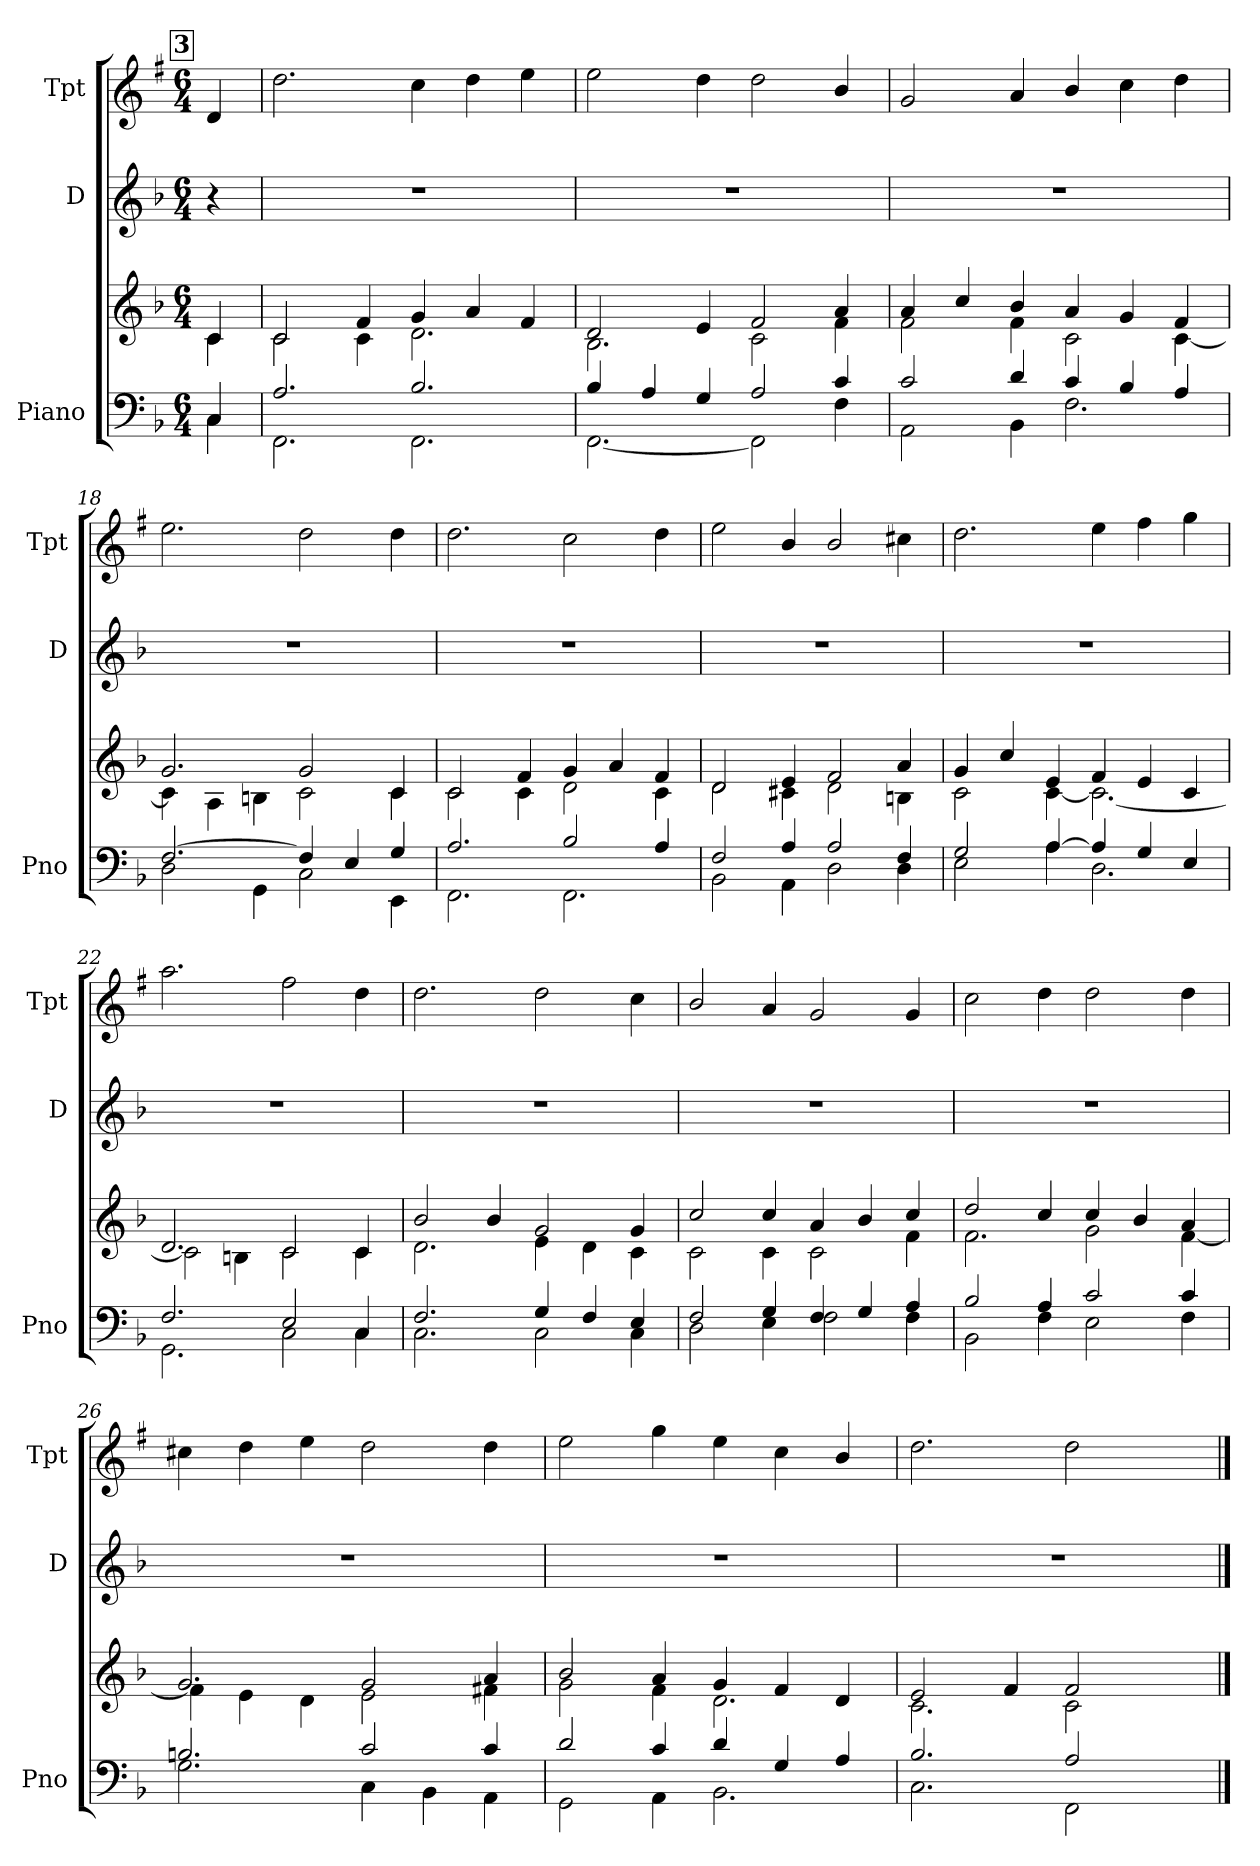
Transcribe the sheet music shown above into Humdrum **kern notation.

**kern	**kern	**kern	**kern
*part3	*part3	*part2	*part1
*staff4	*staff3	*staff2	*staff1
*I"Piano	*	*I"D	*I"Tpt
*I'Pno	*	*I'D	*I'Tpt
!!LO:PB:g=z
*clefF4	*clefG2	*clefG2	*clefG2
*	*	*	*ITrd1c2
*k[b-]	*k[b-]	*k[b-]	*k[b-]
*M6/4	*M6/4	*M6/4	*M6/4
!!LO:REH:place=s1:a:B:fs=14:t=3
=14X1	=14X1	=14X1	=14X1
*^	*^	*	*
4C/	4C\	4c/	4c\	4r	4c/
=15	=15	=15	=15	=15	=15
2.A/	2.FF\	2c/	2c\	1.r	2.cc\
.	.	4f/	4c\	.	.
2.B-/	2.FF\	4g/	2.d\	.	4b-\
.	.	4a/	.	.	4cc\
.	.	4f/	.	.	4dd\
=16	=16	=16	=16	=16	=16
4B-/	[2.FF\	2d/	2.B-\	1.r	2dd\
4A/	.	.	.	.	.
4G/	.	4e/	.	.	4cc\
2A/	2FF\]	2f/	2c\	.	2cc\
4c/	4F\	4a/	4f\	.	4a/
=17	=17	=17	=17	=17	=17
2c/	2AA\	4a/	2f\	1.r	2f/
.	.	4cc/	.	.	.
4d/	4BB-\	4b-/	4f\	.	4g/
4c/	2.F\	4a/	2c\	.	4a/
4B-/	.	4g/	.	.	4b-\
4A/	.	4f/	[4c\	.	4cc\
=18	=18	=18	=18	=18	=18
[2.F/	2D\	2.g/	4c\]	1.r	2.dd\
.	.	.	4A\	.	.
.	4GG\	.	4Bn\	.	.
4F/]	2C\	2g/	2c\	.	2cc\
4E/	.	.	.	.	.
4G/	4EE\	4c/	4c\	.	4cc\
=19	=19	=19	=19	=19	=19
2.A/	2.FF\	2c/	2c\	1.r	2.cc\
.	.	4f/	4c\	.	.
2B-/	2.FF\	4g/	2d\	.	2b-\
.	.	4a/	.	.	.
4A/	.	4f/	4c\	.	4cc\
!!LO:LB:g=z
=20	=20	=20	=20	=20	=20
2F/	2BB-\	2d/	2d\	1.r	2dd\
4A/	4AA\	4e/	4c#X\	.	4a/
2A/	2D\	2f/	2d\	.	2a/
4F/	4D\	4a/	4Bn\	.	4bn\
=21	=21	=21	=21	=21	=21
2G/	2E\	4g/	2c\	1.r	2.cc\
.	.	4cc/	.	.	.
[4A/	4A\	4e/	[4c\	.	.
4A/]	2.D\	4f/	2.c\_	.	4dd\
4G/	.	4e/	.	.	4ee\
4E/	.	4c/	.	.	4ff\
=22	=22	=22	=22	=22	=22
2.F/	2.GG\	2.d/	2c\]	1.r	2.gg\
.	.	.	4Bn\	.	.
2E/	2C\	2c/	2c\	.	2ee\
4C/	4C\	4c/	4c\	.	4cc\
=23	=23	=23	=23	=23	=23
2.F/	2.C\	2b-/	2.d\	1.r	2.cc\
.	.	4b-/	.	.	.
4G/	2C\	2g/	4e\	.	2cc\
4F/	.	.	4d\	.	.
4E/	4C\	4g/	4c\	.	4b-\
=24	=24	=24	=24	=24	=24
2F/	2D\	2cc/	2c\	1.r	2a/
4G/	4E\	4cc/	4c\	.	4g/
4F/	2F\	4a/	2c\	.	2f/
4G/	.	4b-/	.	.	.
4A/	4F\	4cc/	4f\	.	4f/
!!LO:LB:g=z
=25	=25	=25	=25	=25	=25
2B-/	2BB-\	2dd/	2.f\	1.r	2b-\
4A/	4F\	4cc/	.	.	4cc\
2c/	2E\	4cc/	2g\	.	2cc\
.	.	4b-/	.	.	.
4c/	4F\	4a/	[4f\	.	4cc\
=26	=26	=26	=26	=26	=26
2.Bn/	2.G\	2.g/	4f\]	1.r	4bn\
.	.	.	4e\	.	4cc\
.	.	.	4d\	.	4dd\
2c/	4C\	2g/	2e\	.	2cc\
.	4BB-\	.	.	.	.
4c/	4AA\	4a/	4f#X\	.	4cc\
=27	=27	=27	=27	=27	=27
2d/	2GG\	2b-/	2g\	1.r	2dd\
4c/	4AA\	4a/	4f\	.	4ff\
4d/	2.BB-\	4g/	2.d\	.	4dd\
4G/	.	4f/	.	.	4b-\
4A/	.	4d/	.	.	4a/
=28	=28	=28	=28	=28	=28
2.B-/	2.C\	2e/	2.c\	1.r	2.cc\
.	.	4f/	.	.	.
2A/	2FF\	2f/	2c\	.	2cc\
4ryy	4ryy	4ryy	4ryy	.	4ryy
*v	*v	*	*	*	*
*	*v	*v	*	*
==	==	==	==
*-	*-	*-	*-
